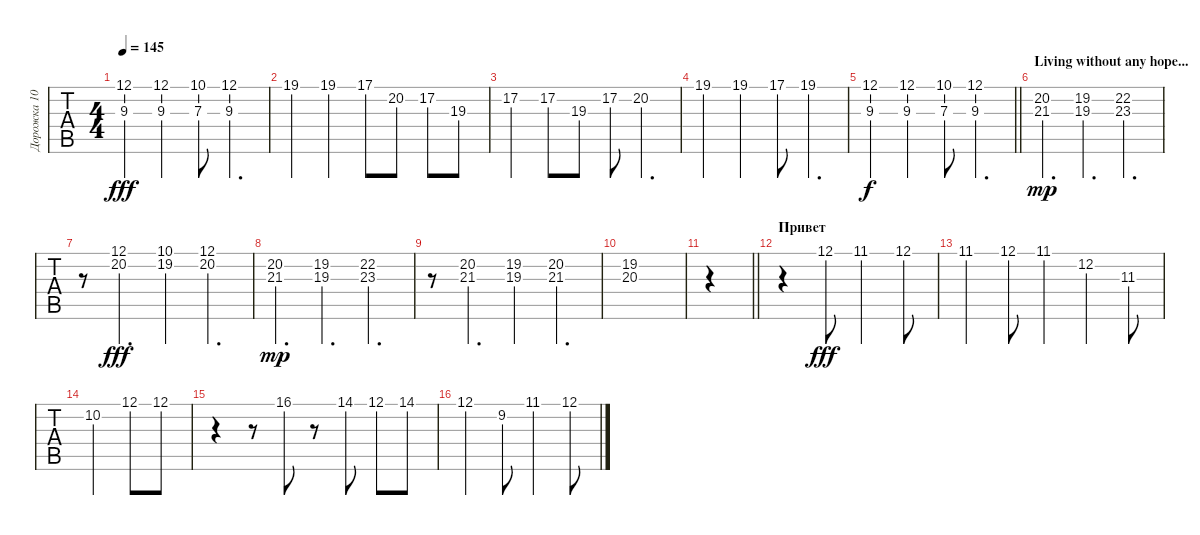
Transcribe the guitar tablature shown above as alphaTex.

\track ("Дорожка 10" "Дорожка 10") {instrument fx5brightness}
\staff {tabs}
\tuning (D4 A3 F3 C3 G2 D2) {hide}
\ts (4 4)
\tempo 145
\clef g2
\ks c
(12.1 9.3).4{dy fff} (12.1 9.3).4 (10.1 7.3).8 (12.1 9.3).4{d} |
19.1.4 19.1.4 17.1.8 20.2.8 17.2.8 19.3.8 |
17.2.4 17.2.8 19.3.8 17.2.8 20.2.4{d} |
19.1.4 19.1.4 17.1.8 19.1.4{d} |
\barLineRight lightlight
(12.1 9.3).4{dy f} (12.1 9.3).4 (10.1 7.3).8 (12.1 9.3).4{d} |
\section ("" "Living without any hope...")
(20.2 21.3).4{d dy mp} (19.2 19.3).4{d} (22.2 23.3).4{d} |
r.8 (12.1 20.2).4{d dy fff} (10.1 19.2).4 (12.1 20.2).4{d} |
(20.2 21.3).4{d dy mp} (19.2 19.3).4{d} (22.2 23.3).4{d} |
r.8 (20.2 21.3).4{d} (19.2 19.3).4 (20.2 21.3).4{d} |
(19.2 20.3).1 |
\barLineRight lightlight
|
\section ("" "Привет")
r.4 12.1.8{dy fff} 11.1.4 12.1.8 |
11.1.4 12.1.8 11.1.4 12.2.4 11.3.8 |
10.2.4 12.1.8 12.1.8 |
r.4 r.8 16.1.8 r.8 14.1.8 12.1.8 14.1.8 |
12.1.4 9.2.8 11.1.4 12.1.8
